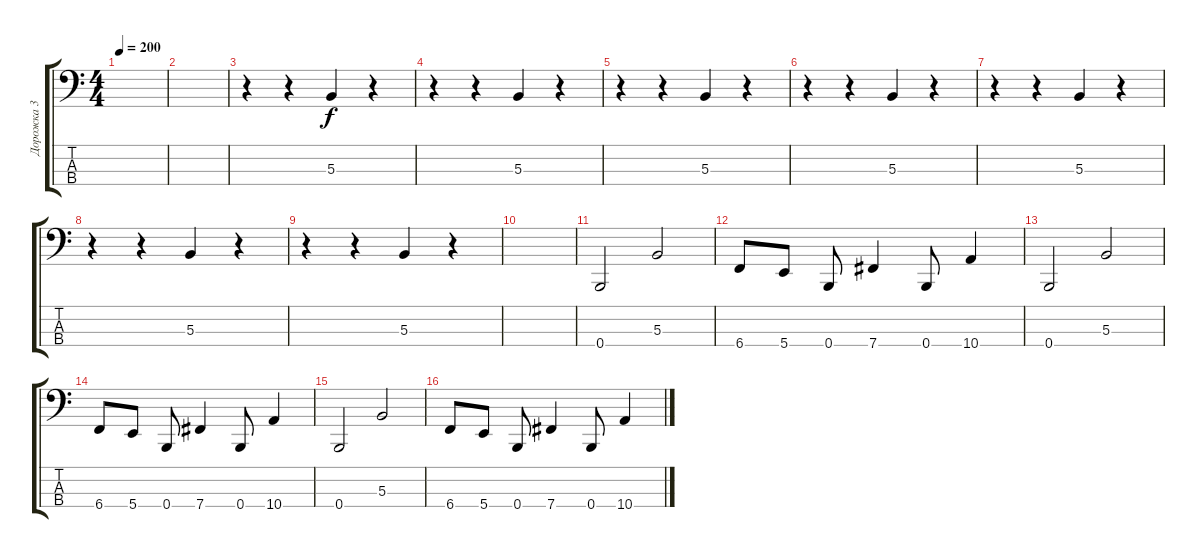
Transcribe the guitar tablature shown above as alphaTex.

\track ("Дорожка 3" "Дорожка 3") {instrument electricbasspick}
\staff {score tabs}
\tuning (E2 B1 Gb1 B0) {hide}
\ts (4 4)
\tempo 200
\clef f4
\ks c
|
|
r.4 r.4 5.3.4 r.4 |
r.4 r.4 5.3.4 r.4 |
r.4 r.4 5.3.4 r.4 |
r.4 r.4 5.3.4 r.4 |
r.4 r.4 5.3.4 r.4 |
r.4 r.4 5.3.4 r.4 |
r.4 r.4 5.3.4 r.4 |
|
0.4.2 5.3.2 |
6.4.8 5.4.8 0.4.8 7.4.4 0.4.8 10.4.4 |
0.4.2 5.3.2 |
6.4.8 5.4.8 0.4.8 7.4.4 0.4.8 10.4.4 |
0.4.2 5.3.2 |
6.4.8 5.4.8 0.4.8 7.4.4 0.4.8 10.4.4
